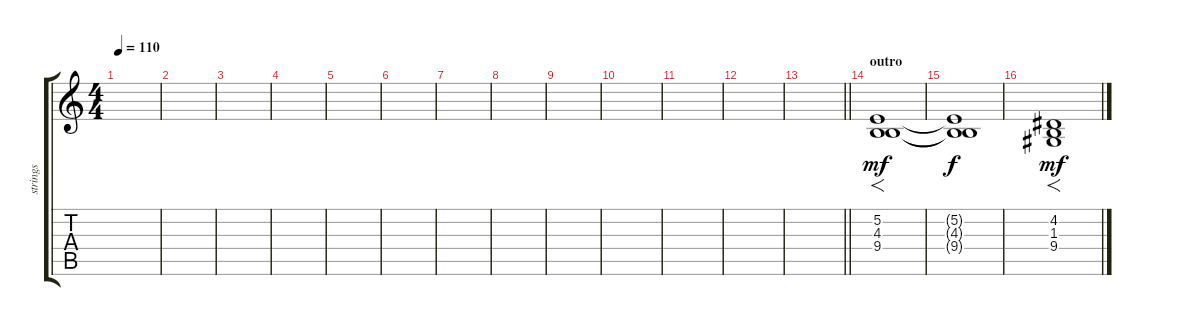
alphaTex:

\track ("strings" "strings") {instrument viola}
\staff {score tabs}
\tuning (E4 B3 G3 D3 A2 E2) {hide}
\ts (4 4)
\tempo 110
\clef g2
\ks c
|
|
|
|
|
|
|
|
|
|
|
|
\barLineRight lightlight
|
\section ("" "outro")
(5.2 4.3 9.4).1{f dy mf} |
(5.2{t} 4.3{t} 9.4{t}).1{dy f} |
(4.2 1.3 9.4).1{f dy mf}
